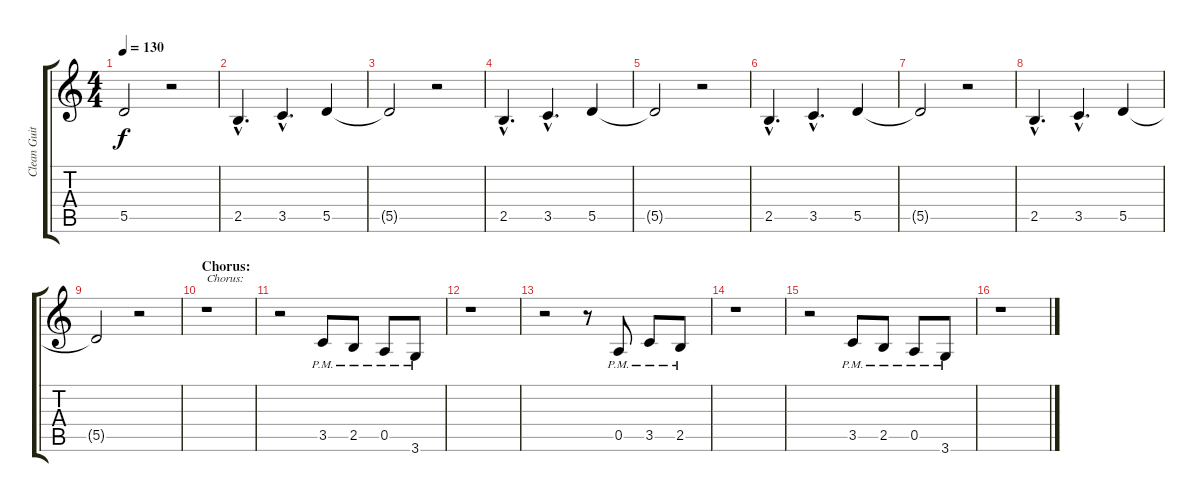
\track ("Clean Guitar" "Clean Guit") {instrument acousticguitarsteel}
\staff {score tabs}
\tuning (E4 B3 G3 D3 A2 E2) {hide}
\ts (4 4)
\tempo 130
\clef g2
\ks c
5.5{t}.2{dy f} r.2 |
2.5{hac}.4{d} 3.5{hac}.4{d} 5.5.4 |
5.5{t}.2 r.2 |
2.5{hac}.4{d} 3.5{hac}.4{d} 5.5.4 |
5.5{t}.2 r.2 |
2.5{hac}.4{d} 3.5{hac}.4{d} 5.5.4 |
5.5{t}.2 r.2 |
2.5{hac}.4{d} 3.5{hac}.4{d} 5.5.4 |
5.5{t}.2 r.2 |
\section ("" "Chorus:")
r.1{txt "Chorus:"} |
r.2 3.5{pm}.8 2.5{pm}.8 0.5{pm}.8 3.6{pm}.8 |
r.1 |
r.2 r.8 0.5{pm}.8 3.5{pm}.8 2.5{pm}.8 |
r.1 |
r.2 3.5{pm}.8 2.5{pm}.8 0.5{pm}.8 3.6{pm}.8 |
r.1
